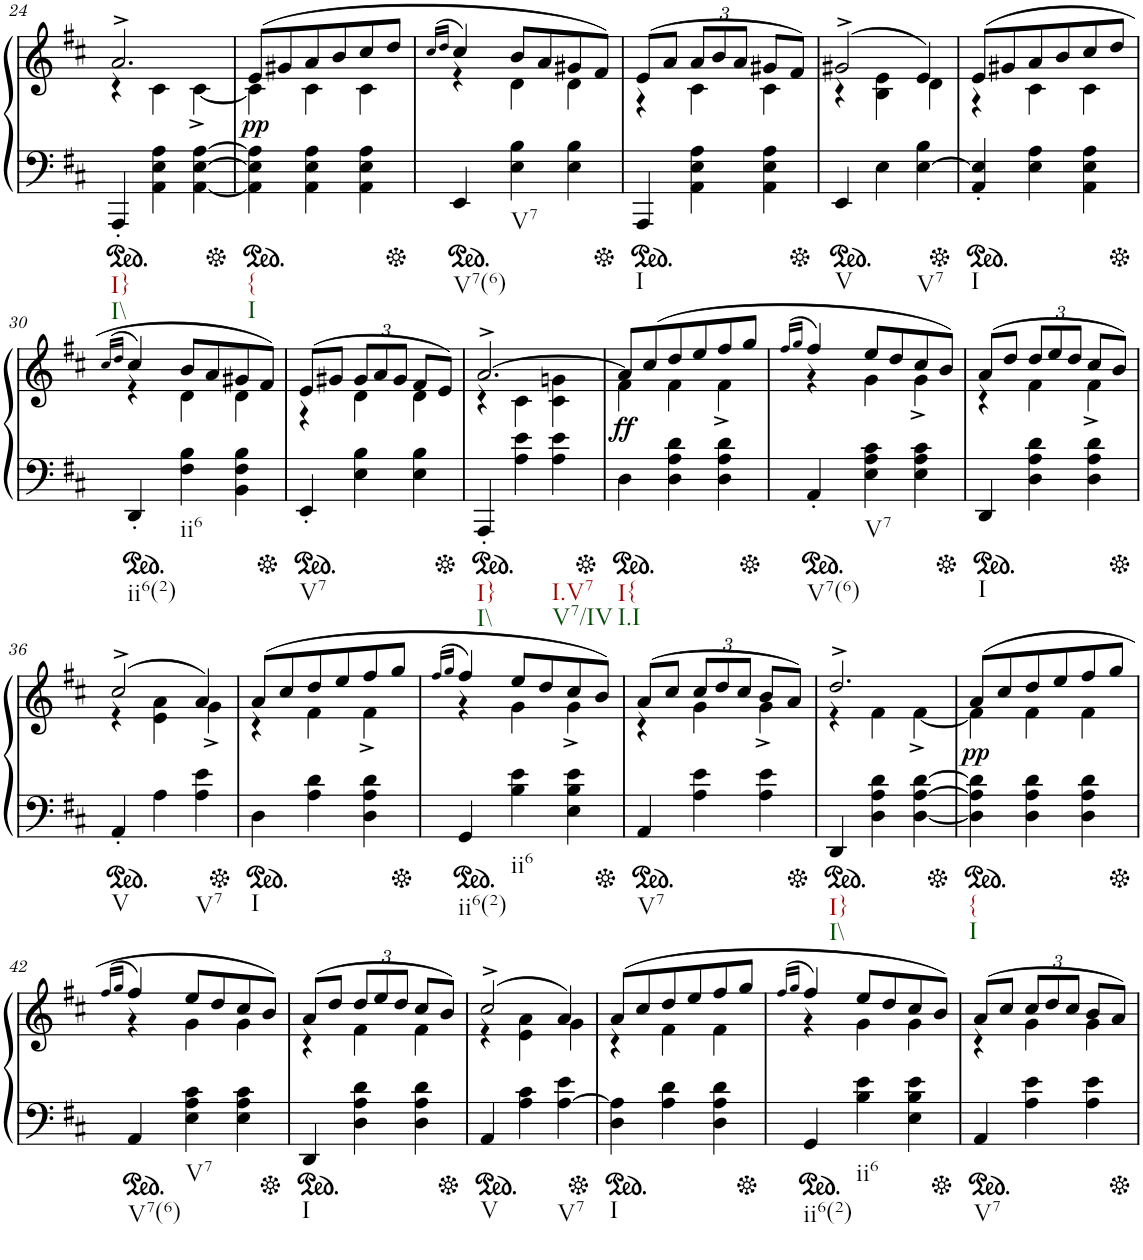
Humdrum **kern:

**kern	**kern	**dynam
*part2	*part1	*part1
*staff2	*staff1	*staff1
*I"piano	*I"piano	*
*I'Pno	*I'Pno	*
!!LO:PB:g=z
*clefF4	*clefG2	*
*k[f#c#]	*k[f#c#]	*
*D:	*D:	*
*M3/4	*M3/4	*
*ped	*	*
=24	=24	=24
*	*^	*
!LO:TX:b:t=I}	!	!	!
!LO:TX:b:t=I\\	!	!	!
4AAA'/	2.a^/	4r	.
4AA\ 4E\ 4A\	.	4c#\	.
[4AA\ [4E\ [4A\	.	[4c#^\	.
=25	=25	=25	=25
*Xped	*	*	*
*ped	*	*	*
!LO:TX:b:t={	!	!	!
!LO:TX:b:t=I	!	!	!
!	!	!	!LO:DY:b
4AA\] 4E\] 4A\]	(8e/L	4c#\]	pp
.	8g#X/	.	.
4AA\ 4E\ 4A\	8a/	4c#\	.
.	8b/	.	.
4AA\ 4E\ 4A\	8cc#/	4c#\	.
.	8dd/J	.	.
=26	=26	=26	=26
.	(16qcc#/LL	.	.
.	16qdd/JJ	.	.
*Xped	*	*	*
*ped	*	*	*
!LO:TX:b:t=V7(6)	!	!	!
4EE/	4cc#/)	4r	.
!LO:TX:b:t=V7	!	!	!
4E\ 4B\	8b/L	4d\	.
.	8a/	.	.
4E\ 4B\	8g#X/	4d\	.
.	8f#/J)	.	.
=27	=27	=27	=27
*Xped	*	*	*
*ped	*	*	*
!LO:TX:b:t=I	!	!	!
4AAA/	(8e/L	4r	.
.	8a/J	.	.
*	*Xbrackettup	*	*
4AA\ 4E\ 4A\	12a/L	4c#\	.
.	12b/	.	.
.	12a/J	.	.
4AA\ 4E\ 4A\	8g#X/L	4c#\	.
.	8f#/J)	.	.
=28	=28	=28	=28
*Xped	*	*	*
*ped	*	*	*
!LO:TX:b:t=V	!	!	!
4EE/	(2g#X^/	4r	.
4E\	.	4B\ 4e\	.
!LO:TX:b:t=V7	!	!	!
[>4E\ 4B\	4e/)	4d\	.
=29	=29	=29	=29
*Xped	*	*	*
*ped	*	*	*
!LO:TX:b:t=I	!	!	!
4AA/' 4E/]'	(8e/L	4r	.
.	8g#X/	.	.
4E\ 4A\	8a/	4c#\	.
.	8b/	.	.
4AA\ 4E\ 4A\	8cc#/	4c#\	.
.	8dd/J	.	.
!!LO:LB:g=z	!!
=30	=30	=30	=30
.	(16qcc#/LL	.	.
.	16qdd/JJ	.	.
*Xped	*	*	*
*ped	*	*	*
!LO:TX:b:t=ii6(2)	!	!	!
4DD'/	4cc#/)	4r	.
!LO:TX:b:t=ii6	!	!	!
4F#\ 4B\	8b/L	4d\	.
.	8a/	.	.
4BB\ 4F#\ 4B\	8g#X/	4d\	.
.	8f#/J)	.	.
=31	=31	=31	=31
*Xped	*	*	*
*ped	*	*	*
!LO:TX:b:t=V7	!	!	!
4EE'/	(8e/L	4r	.
.	8g#X/J	.	.
4E\ 4B\	12g#/L	4d\	.
.	12a/	.	.
.	12g#/J	.	.
4E\ 4B\	8f#/L	4d\	.
.	8e/J)	.	.
=32	=32	=32	=32
*Xped	*	*	*
*ped	*	*	*
!LO:TX:b:t=I}	!	!	!
!LO:TX:b:t=I\\	!	!	!
4AAA'/	[2.a^/	4r	.
4A\ 4e\	.	4c#\	.
!LO:TX:b:t=I.V7	!	!	!
!LO:TX:b:t=V7/IV	!	!	!
4A\ 4e\	.	4c#\ 4gn\	.
=33	=33	=33	=33
*Xped	*	*	*
*ped	*	*	*
!LO:TX:b:t=I{	!	!	!
!LO:TX:b:t=I.I	!	!	!
!	!	!	!LO:DY:b
4D\	8a/L]	4f#\	ff
.	(8cc#/	.	.
4D\ 4A\ 4d\	8dd/	4f#\	.
.	8ee/	.	.
4D\ 4A\ 4d\	8ff#/	4f#^\	.
.	8gg/J	.	.
=34	=34	=34	=34
.	(16qff#/LL	.	.
.	16qgg/JJ	.	.
*Xped	*	*	*
*ped	*	*	*
!LO:TX:b:t=V7(6)	!	!	!
4AA'/	4ff#/)	4r	.
!LO:TX:b:t=V7	!	!	!
4E\ 4A\ 4c#\	8ee/L	4g\	.
.	8dd/	.	.
4E\ 4A\ 4c#\	8cc#/	4g^\	.
.	8b/J)	.	.
=35	=35	=35	=35
*Xped	*	*	*
*ped	*	*	*
!LO:TX:b:t=I	!	!	!
4DD/	(8a/L	4r	.
.	8dd/J	.	.
4D\ 4A\ 4d\	12dd/L	4f#\	.
.	12ee/	.	.
.	12dd/J	.	.
4D\ 4A\ 4d\	8cc#/L	4f#^\	.
.	8b/J)	.	.
!!LO:LB:g=z	!!
=36	=36	=36	=36
*Xped	*	*	*
*ped	*	*	*
!LO:TX:b:t=V	!	!	!
4AA'/	(2cc#^/	4r	.
4A\	.	4e\ 4a\	.
!LO:TX:b:t=V7	!	!	!
4A\ 4e\	4a/)	4g^\	.
=37	=37	=37	=37
*Xped	*	*	*
*ped	*	*	*
!LO:TX:b:t=I	!	!	!
4D\	(8a/L	4r	.
.	8cc#/	.	.
4A\ 4d\	8dd/	4f#\	.
.	8ee/	.	.
4D\ 4A\ 4d\	8ff#/	4f#^\	.
.	8gg/J	.	.
=38	=38	=38	=38
.	(16qff#/LL	.	.
.	16qgg/JJ	.	.
*Xped	*	*	*
*ped	*	*	*
!LO:TX:b:t=ii6(2)	!	!	!
4GG/	4ff#/)	4r	.
!LO:TX:b:t=ii6	!	!	!
4B\ 4e\	8ee/L	4g\	.
.	8dd/	.	.
4E\ 4B\ 4e\	8cc#/	4g^\	.
.	8b/J)	.	.
=39	=39	=39	=39
*Xped	*	*	*
*ped	*	*	*
!LO:TX:b:t=V7	!	!	!
4AA/	(8a/L	4r	.
.	8cc#/J	.	.
4A\ 4e\	12cc#/L	4g\	.
.	12dd/	.	.
.	12cc#/J	.	.
4A\ 4e\	8b/L	4g^\	.
.	8a/J)	.	.
=40	=40	=40	=40
*Xped	*	*	*
*ped	*	*	*
!LO:TX:b:t=I}	!	!	!
!LO:TX:b:t=I\\	!	!	!
4DD/	2.dd^/	4r	.
4D\ 4A\ 4d\	.	4f#\	.
[4D\ [4A\ [4d\	.	[4f#^\	.
=41	=41	=41	=41
*Xped	*	*	*
*ped	*	*	*
!LO:TX:b:t={	!	!	!
!LO:TX:b:t=I	!	!	!
!	!	!	!LO:DY:b
4D\] 4A\] 4d\]	(8a/L	4f#\]	pp
.	8cc#/	.	.
4D\ 4A\ 4d\	8dd/	4f#\	.
.	8ee/	.	.
4D\ 4A\ 4d\	8ff#/	4f#\	.
.	8gg/J	.	.
!!LO:LB:g=z	!!
=42	=42	=42	=42
.	(16qff#/LL	.	.
.	16qgg/JJ	.	.
*Xped	*	*	*
*ped	*	*	*
!LO:TX:b:t=V7(6)	!	!	!
4AA/	4ff#/)	4r	.
!LO:TX:b:t=V7	!	!	!
4E\ 4A\ 4c#\	8ee/L	4g\	.
.	8dd/	.	.
4E\ 4A\ 4c#\	8cc#/	4g\	.
.	8b/J)	.	.
=43	=43	=43	=43
*Xped	*	*	*
*ped	*	*	*
!LO:TX:b:t=I	!	!	!
4DD/	(8a/L	4r	.
.	8dd/J	.	.
4D\ 4A\ 4d\	12dd/L	4f#\	.
.	12ee/	.	.
.	12dd/J	.	.
4D\ 4A\ 4d\	8cc#/L	4f#\	.
.	8b/J)	.	.
=44	=44	=44	=44
*Xped	*	*	*
*ped	*	*	*
!LO:TX:b:t=V	!	!	!
4AA/	(2cc#^/	4r	.
4A\ 4c#\	.	4e\ 4a\	.
!LO:TX:b:t=V7	!	!	!
[>4A\ 4e\	4a/)	4g\	.
=45	=45	=45	=45
*Xped	*	*	*
*ped	*	*	*
!LO:TX:b:t=I	!	!	!
4D\ 4A\]	(8a/L	4r	.
.	8cc#/	.	.
4A\ 4d\	8dd/	4f#\	.
.	8ee/	.	.
4D\ 4A\ 4d\	8ff#/	4f#\	.
.	8gg/J	.	.
=46	=46	=46	=46
.	(16qff#/LL	.	.
.	16qgg/JJ	.	.
*Xped	*	*	*
*ped	*	*	*
!LO:TX:b:t=ii6(2)	!	!	!
4GG/	4ff#/)	4r	.
!LO:TX:b:t=ii6	!	!	!
4B\ 4e\	8ee/L	4g\	.
.	8dd/	.	.
4E\ 4B\ 4e\	8cc#/	4g\	.
.	8b/J)	.	.
=47	=47	=47	=47
*Xped	*	*	*
*ped	*	*	*
!LO:TX:b:t=V7	!	!	!
4AA/	(8a/L	4r	.
.	8cc#/J	.	.
4A\ 4e\	12cc#/L	4g\	.
.	12dd/	.	.
.	12cc#/J	.	.
4A\ 4e\	8b/L	4g\	.
.	8a/J)	.	.
*	*v	*v	*
*Xped	*	*
=	=	=
*-	*-	*-
